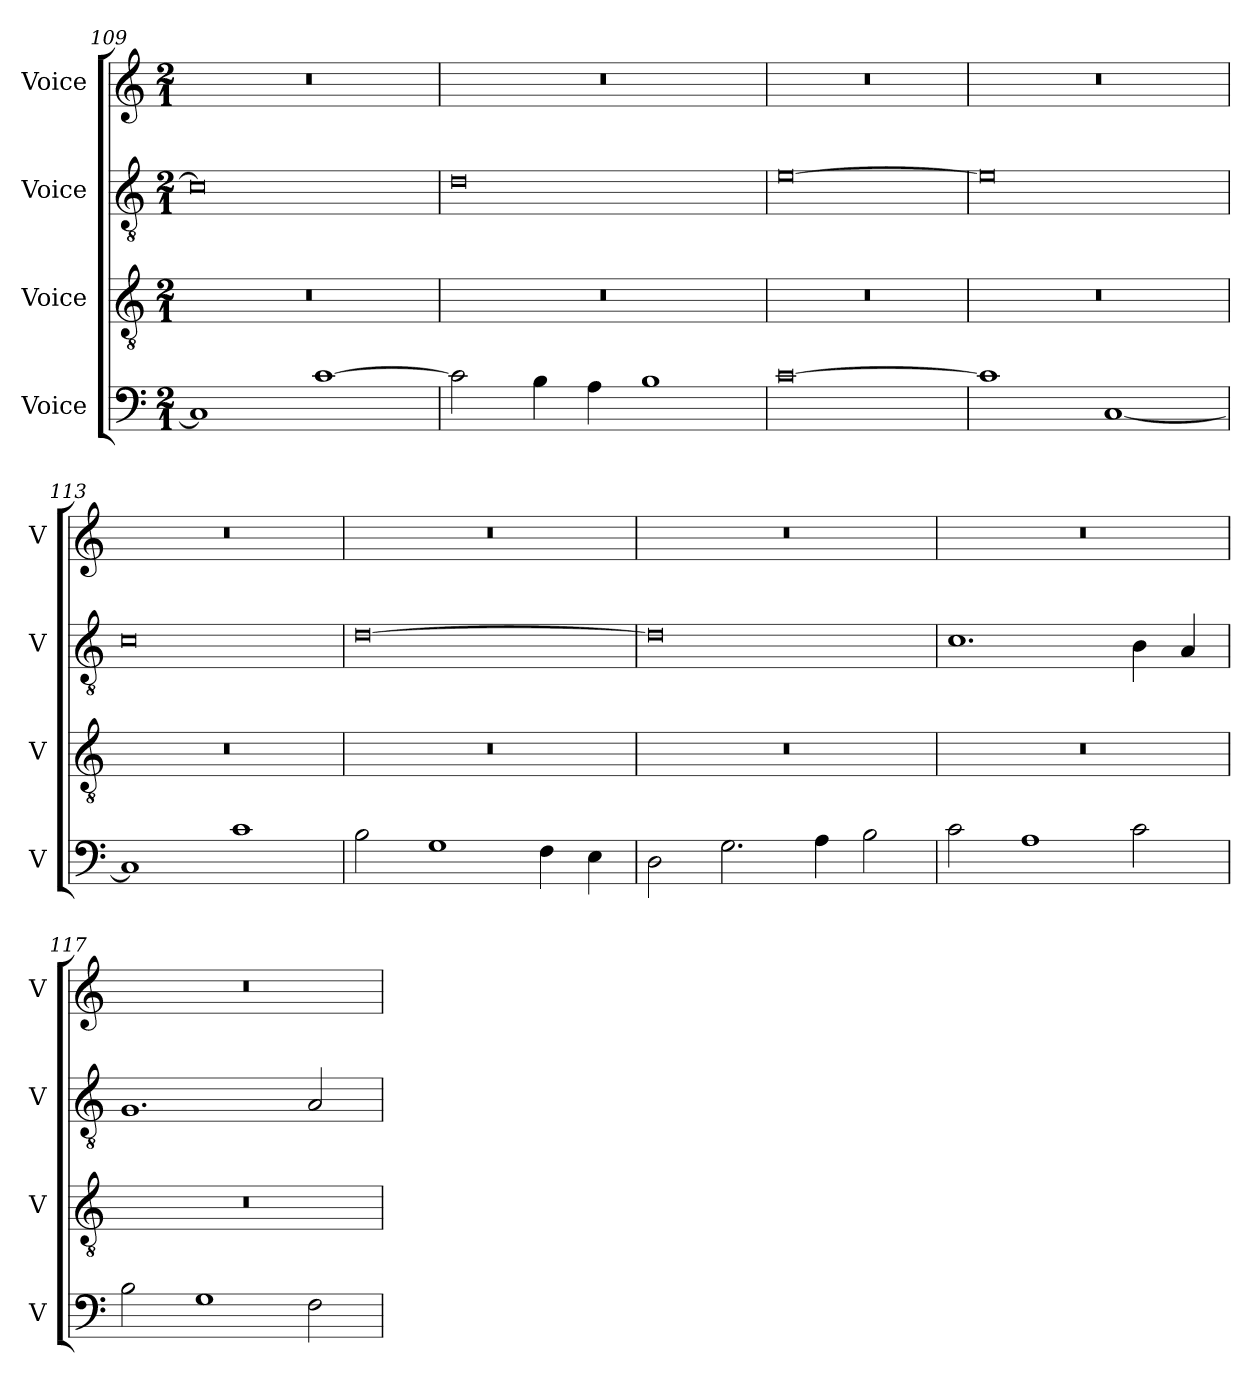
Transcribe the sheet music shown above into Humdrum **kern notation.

**kern	**kern	**kern	**kern
*part4	*part3	*part2	*part1
*staff4	*staff3	*staff2	*staff1
*I"Voice	*I"Voice	*I"Voice	*I"Voice
*I'V	*I'V	*I'V	*I'V
*clefF4	*clefGv2	*clefGv2	*clefG2
*k[]	*k[]	*k[]	*k[]
*M2/1	*M2/1	*M2/1	*M2/1
=109	=109	=109	=109
1C]	0r	0c]	0r
[1c	.	.	.
=110	=110	=110	=110
2c\]	0r	0d	0r
4B\	.	.	.
4A\	.	.	.
1B	.	.	.
=111	=111	=111	=111
[0c	0r	[0e	0r
=112	=112	=112	=112
1c]	0r	0e]	0r
[1C	.	.	.
!!LO:LB:g=z
=113	=113	=113	=113
1C]	0r	0c	0r
1c	.	.	.
=114	=114	=114	=114
2B\	0r	[0d	0r
1G	.	.	.
4F\	.	.	.
4E\	.	.	.
=115	=115	=115	=115
2D\	0r	0d]	0r
2.G\	.	.	.
4A\	.	.	.
2B\	.	.	.
=116	=116	=116	=116
2c\	0r	1.c	0r
1A	.	.	.
2c\	.	4B\	.
.	.	4A/	.
!!LO:LB:g=z
=117	=117	=117	=117
2B\	0r	1.G	0r
1G	.	.	.
2F\	.	2A/	.
=	=	=	=
*-	*-	*-	*-
